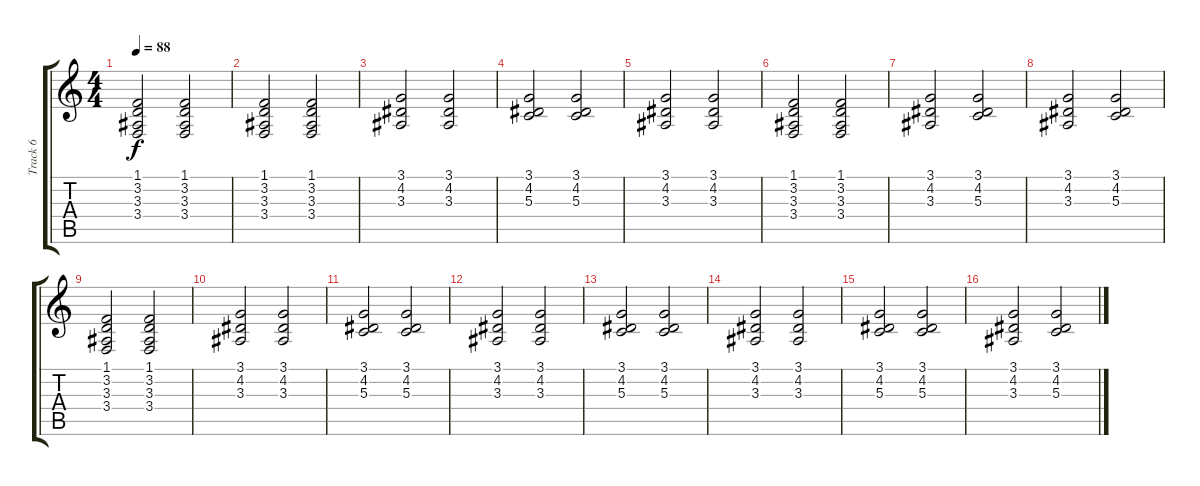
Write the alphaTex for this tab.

\track ("Track 6" "Track 6") {instrument stringensemble1}
\staff {score tabs}
\tuning (E4 B3 G3 D3 A2 E2) {hide}
\ts (4 4)
\tempo 88
\clef g2
\ks c
(1.1 3.2 3.3 3.4).2{dy f} (1.1 3.2 3.3 3.4).2 |
(1.1 3.2 3.3 3.4).2 (1.1 3.2 3.3 3.4).2 |
(3.1 4.2 3.3).2 (3.1 4.2 3.3).2 |
(3.1 4.2 5.3).2 (3.1 4.2 5.3).2 |
(3.1 4.2 3.3).2 (3.1 4.2 3.3).2 |
(1.1 3.2 3.3 3.4).2 (1.1 3.2 3.3 3.4).2 |
(3.1 4.2 3.3).2 (3.1 4.2 5.3).2 |
(3.1 4.2 3.3).2 (3.1 4.2 5.3).2 |
(1.1 3.2 3.3 3.4).2 (1.1 3.2 3.3 3.4).2 |
(3.1 4.2 3.3).2 (3.1 4.2 3.3).2 |
(3.1 4.2 5.3).2 (3.1 4.2 5.3).2 |
(3.1 4.2 3.3).2 (3.1 4.2 3.3).2 |
(3.1 4.2 5.3).2 (3.1 4.2 5.3).2 |
(3.1 4.2 3.3).2 (3.1 4.2 3.3).2 |
(3.1 4.2 5.3).2 (3.1 4.2 5.3).2 |
(3.1 4.2 3.3).2 (3.1 4.2 5.3).2
